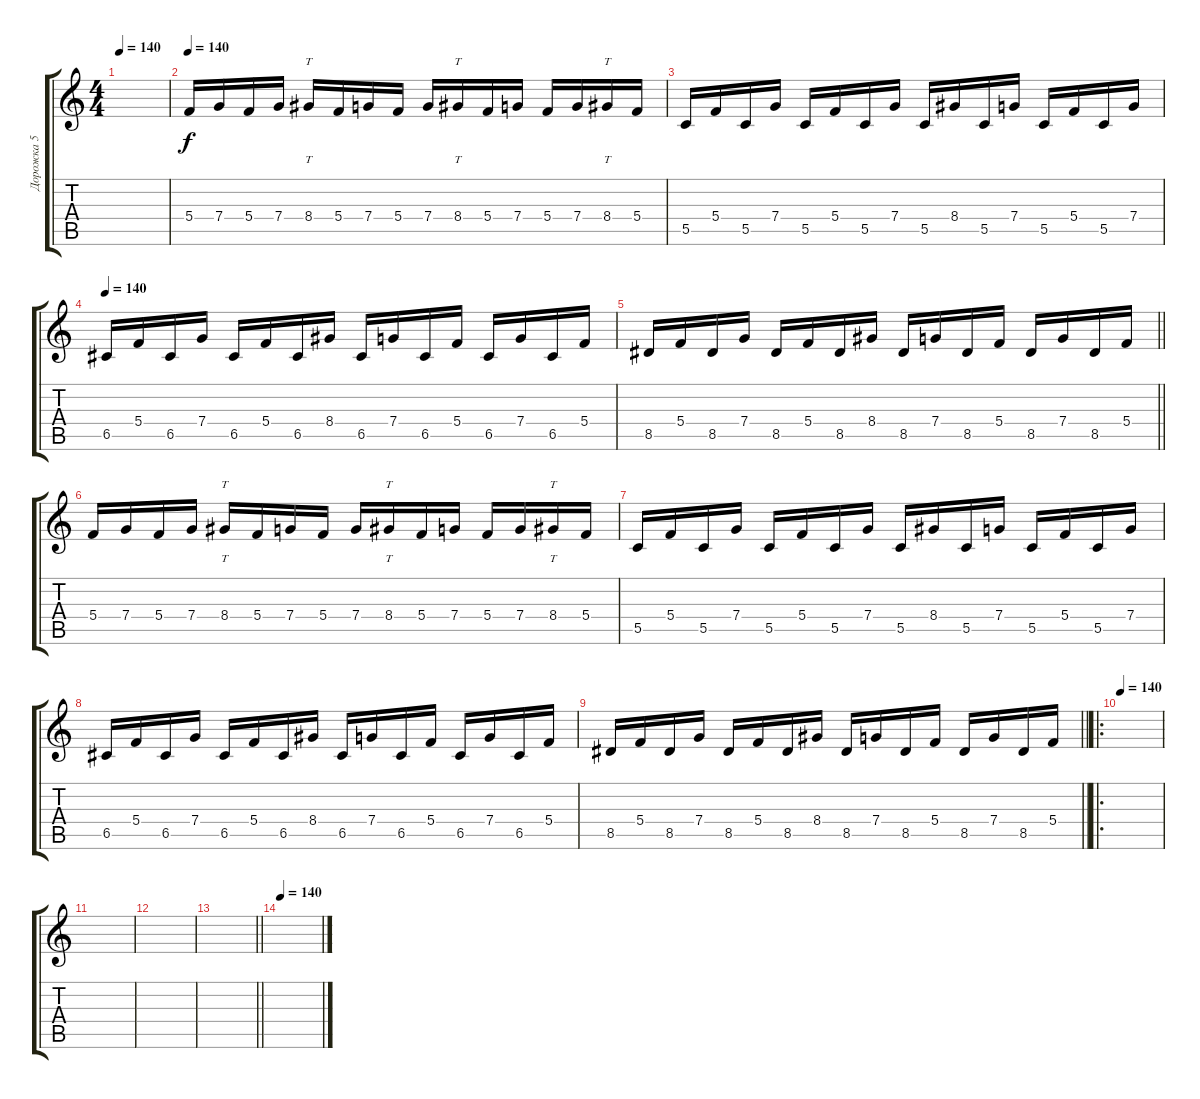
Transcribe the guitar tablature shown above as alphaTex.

\track ("Дорожка 5" "Дорожка 5") {instrument distortionguitar}
\staff {score tabs}
\tuning (D4 A3 F3 C3 G2 C2) {hide}
\ts (4 4)
\tempo 140
\clef g2
\ks c
|
\tempo 140
5.4.16 7.4.16 5.4.16 7.4.16 8.4.16{tt} 5.4.16 7.4.16 5.4.16 7.4.16 8.4.16{tt} 5.4.16 7.4.16 5.4.16 7.4.16 8.4.16{tt} 5.4.16 |
5.5.16 5.4.16 5.5.16 7.4.16 5.5.16 5.4.16 5.5.16 7.4.16 5.5.16 8.4.16 5.5.16 7.4.16 5.5.16 5.4.16 5.5.16 7.4.16 |
\tempo 140
6.5.16 5.4.16 6.5.16 7.4.16 6.5.16 5.4.16 6.5.16 8.4.16 6.5.16 7.4.16 6.5.16 5.4.16 6.5.16 7.4.16 6.5.16 5.4.16 |
\barLineRight lightlight
8.5.16 5.4.16 8.5.16 7.4.16 8.5.16 5.4.16 8.5.16 8.4.16 8.5.16 7.4.16 8.5.16 5.4.16 8.5.16 7.4.16 8.5.16 5.4.16 |
5.4.16 7.4.16 5.4.16 7.4.16 8.4.16{tt} 5.4.16 7.4.16 5.4.16 7.4.16 8.4.16{tt} 5.4.16 7.4.16 5.4.16 7.4.16 8.4.16{tt} 5.4.16 |
5.5.16 5.4.16 5.5.16 7.4.16 5.5.16 5.4.16 5.5.16 7.4.16 5.5.16 8.4.16 5.5.16 7.4.16 5.5.16 5.4.16 5.5.16 7.4.16 |
6.5.16 5.4.16 6.5.16 7.4.16 6.5.16 5.4.16 6.5.16 8.4.16 6.5.16 7.4.16 6.5.16 5.4.16 6.5.16 7.4.16 6.5.16 5.4.16 |
\barLineRight lightlight
8.5.16 5.4.16 8.5.16 7.4.16 8.5.16 5.4.16 8.5.16 8.4.16 8.5.16 7.4.16 8.5.16 5.4.16 8.5.16 7.4.16 8.5.16 5.4.16 |
\ro
\tempo 140
|
|
|
\barLineRight lightlight
|
\tempo 140
